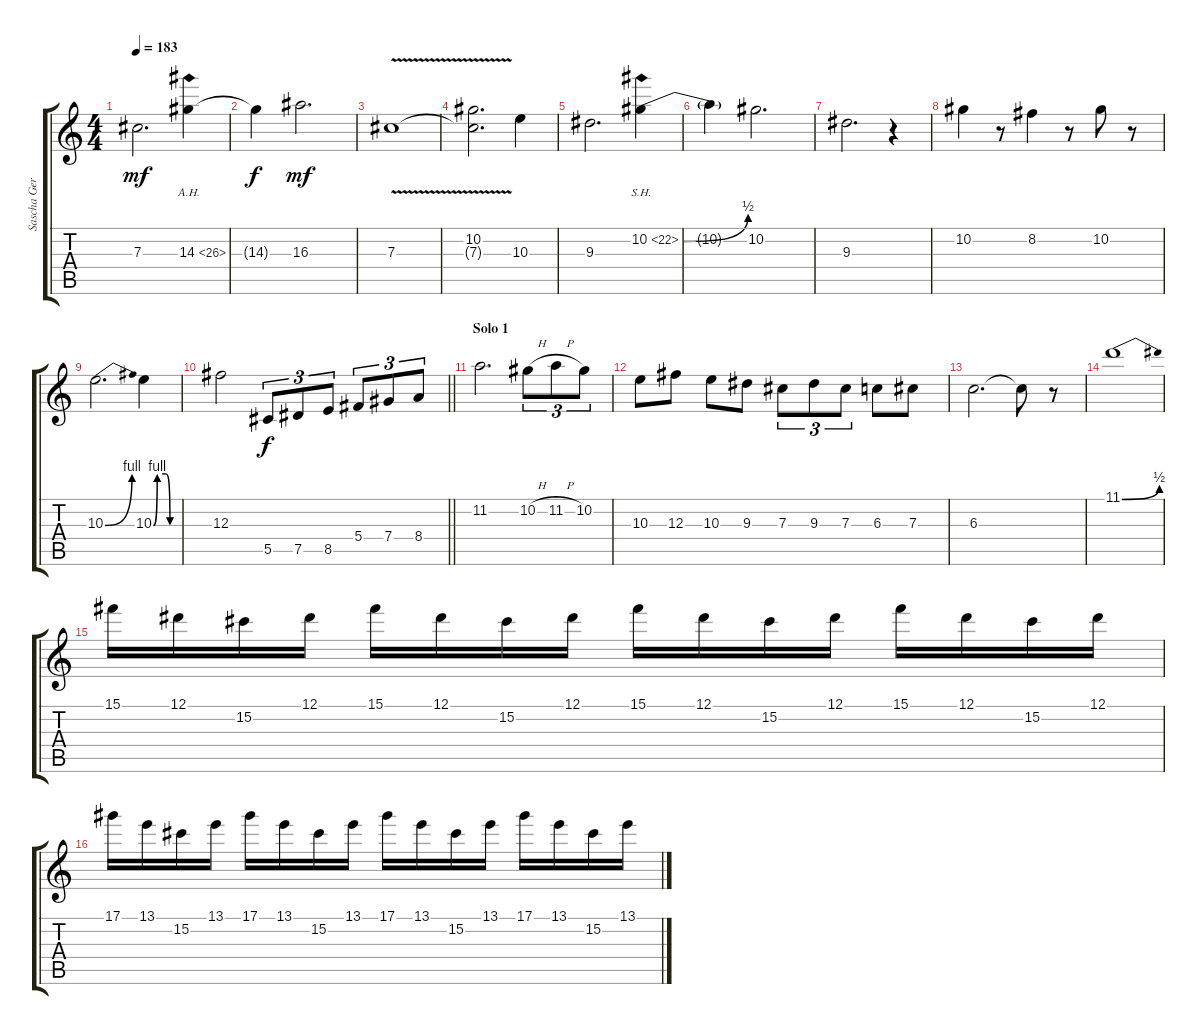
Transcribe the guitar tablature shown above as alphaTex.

\track ("Sascha Gerstner" "Sascha Ger") {instrument distortionguitar}
\staff {score tabs}
\tuning (Eb4 Bb3 Gb3 Db3 Ab2 Db2) {hide}
\ts (4 4)
\tempo 183
\clef g2
\ks c
7.3.2{d dy mf} 14.3{ah 12}.4 |
14.3{t}.4{dy f} 16.3.2{d dy mf} |
7.3{v}.1 |
(10.2 7.3{t}).2{d} 10.3.4 |
9.3.2{d} 10.2{be (bend 0 0 60 2) sh 12}.4 |
10.2{t}.4 10.2.2{d} |
9.3.2{d} r.4 |
10.2.4 r.8 8.2.4 r.8 10.2.8 r.8 |
10.3{be (bend 0 0 60 4)}.2{d} 10.3{be (custom 0 0 9 4 30 4 40 0 60 0)}.4 |
\barLineRight lightlight
12.3.2 5.5.8{tu (3 2) dy f} 7.5.8{tu (3 2)} 8.5.8{tu (3 2)} 5.4.8{tu (3 2)} 7.4.8{tu (3 2)} 8.4.8{tu (3 2)} |
\section ("" "Solo 1")
11.2.2{d volume 13} 10.2{h}.8{tu (3 2)} 11.2{h}.8{tu (3 2)} 10.2.8{tu (3 2)} |
10.3.8 12.3.8 10.3.8 9.3.8 7.3.8{tu (3 2)} 9.3.8{tu (3 2)} 7.3.8{tu (3 2)} 6.3.8 7.3.8 |
6.3.2{d} 6.3{t}.8 r.8 |
11.1{be (bend 0 0 60 2)}.1 |
15.1.16 12.1.16 15.2.16 12.1.16 15.1.16 12.1.16 15.2.16 12.1.16 15.1.16 12.1.16 15.2.16 12.1.16 15.1.16 12.1.16 15.2.16 12.1.16 |
17.1.16 13.1.16 15.2.16 13.1.16 17.1.16 13.1.16 15.2.16 13.1.16 17.1.16 13.1.16 15.2.16 13.1.16 17.1.16 13.1.16 15.2.16 13.1.16
